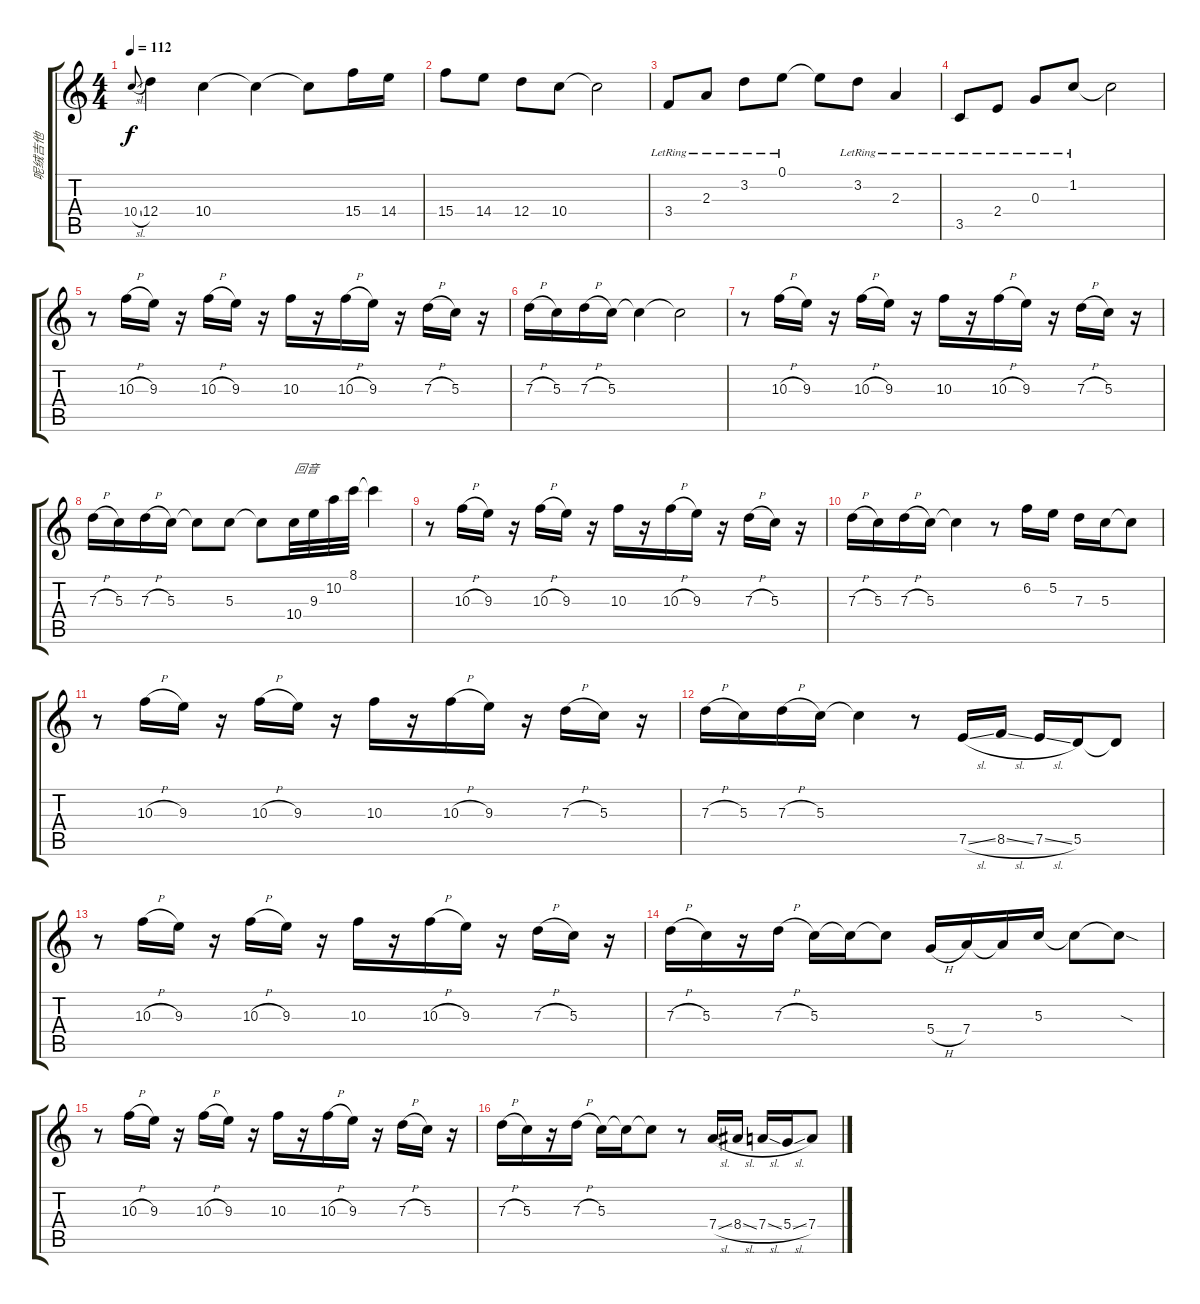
\track ("呢绒吉他" "呢绒吉他") {instrument acousticguitarnylon}
\staff {score tabs}
\tuning (E4 B3 G3 D3 A2 E2) {hide}
\ts (4 4)
\tempo 112
\clef g2
\ks c
10.4{sl}.8{gr onbeat dy f} 12.4.4 10.4.4 10.4{t}.4 10.4{t}.8 15.4.16 14.4.16 |
15.4.8 14.4.8 12.4.8 10.4.8 10.4{t}.2 |
3.4{lr}.8 2.3{lr}.8 3.2{lr}.8 0.1{lr}.8 0.1{t}.8 3.2{lr}.8 2.3{lr}.4 |
3.5{lr}.8 2.4{lr}.8 0.3{lr}.8 1.2{lr}.8 1.2{t}.2 |
r.8 10.3{h}.16 9.3.16 r.16 10.3{h}.16 9.3.16 r.16 10.3.16 r.16 10.3{h}.16 9.3.16 r.16 7.3{h}.16 5.3.16 r.16 |
7.3{h}.16 5.3.16 7.3{h}.16 5.3.16 5.3{t}.4 5.3{t}.2 |
r.8 10.3{h}.16 9.3.16 r.16 10.3{h}.16 9.3.16 r.16 10.3.16 r.16 10.3{h}.16 9.3.16 r.16 7.3{h}.16 5.3.16 r.16 |
7.3{h}.16 5.3.16 7.3{h}.16 5.3.16 5.3{t}.8 5.3.8 5.3{t}.8 10.4.32{txt "回音"} 9.3.32 10.2.32 8.1.32 8.1{t}.4 |
r.8 10.3{h}.16 9.3.16 r.16 10.3{h}.16 9.3.16 r.16 10.3.16 r.16 10.3{h}.16 9.3.16 r.16 7.3{h}.16 5.3.16 r.16 |
7.3{h}.16 5.3.16 7.3{h}.16 5.3.16 5.3{t}.4 r.8 6.2.16 5.2.16 7.3.16 5.3.16 5.3{t}.8 |
r.8 10.3{h}.16 9.3.16 r.16 10.3{h}.16 9.3.16 r.16 10.3.16 r.16 10.3{h}.16 9.3.16 r.16 7.3{h}.16 5.3.16 r.16 |
7.3{h}.16 5.3.16 7.3{h}.16 5.3.16 5.3{t}.4 r.8 7.5{sl}.16 8.5{sl}.16 7.5{sl}.16 5.5.16 5.5{t}.8 |
r.8 10.3{h}.16 9.3.16 r.16 10.3{h}.16 9.3.16 r.16 10.3.16 r.16 10.3{h}.16 9.3.16 r.16 7.3{h}.16 5.3.16 r.16 |
7.3{h}.16 5.3.16 r.16 7.3{h}.16 5.3.16 5.3{t}.16 5.3{t}.8 5.4{h}.16 7.4.16 7.4{t}.16 5.3.16 5.3{t}.8 5.3{sod t}.8 |
r.8 10.3{h}.16 9.3.16 r.16 10.3{h}.16 9.3.16 r.16 10.3.16 r.16 10.3{h}.16 9.3.16 r.16 7.3{h}.16 5.3.16 r.16 |
7.3{h}.16 5.3.16 r.16 7.3{h}.16 5.3.16 5.3{t}.16 5.3{t}.8 r.8 7.4{sl}.16 8.4{sl}.16 7.4{sl}.16 5.4{sl}.16 7.4.8
